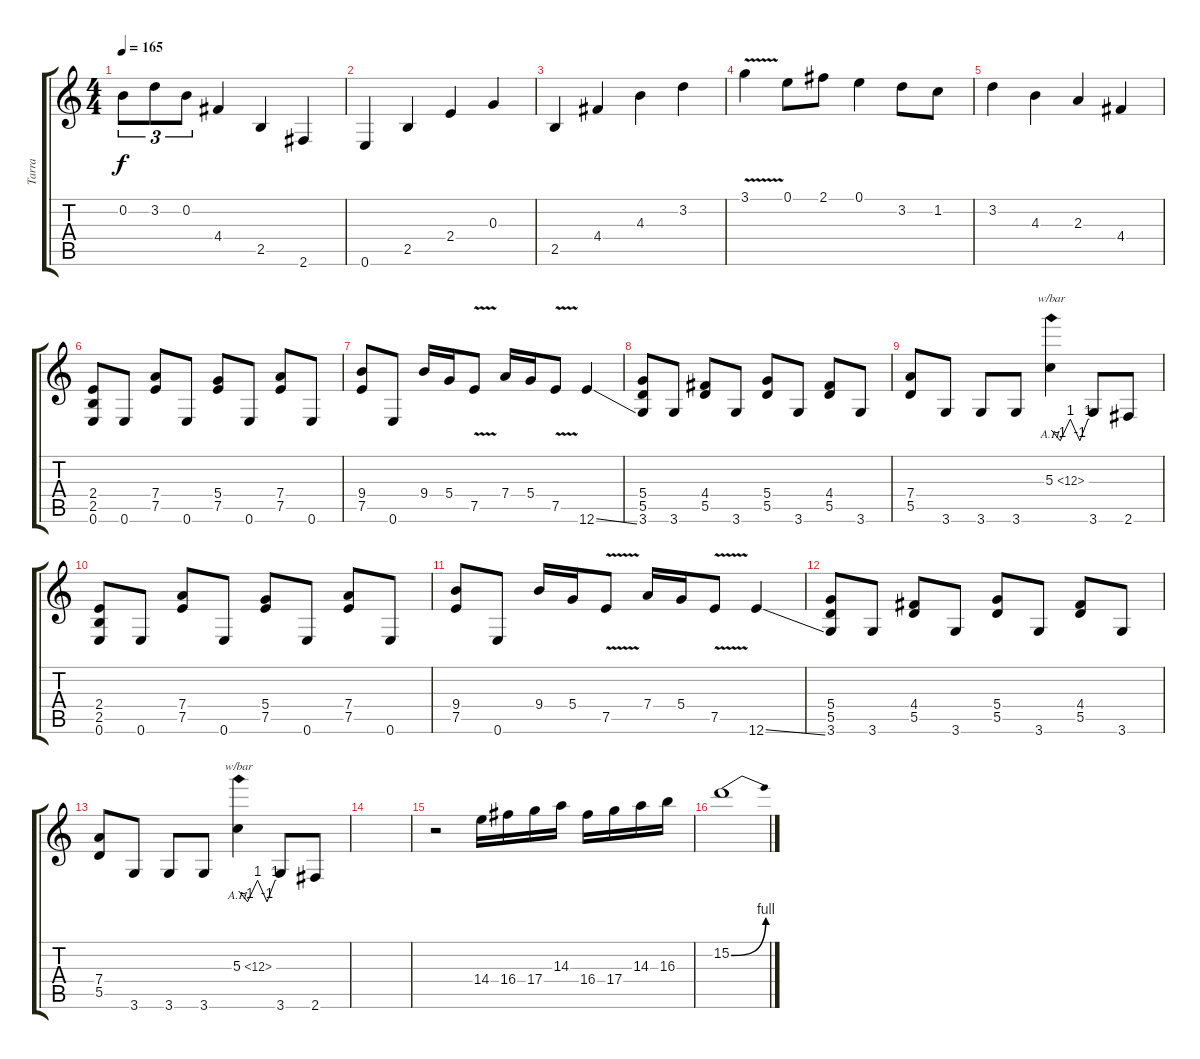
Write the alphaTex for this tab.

\track ("Tarra" "Tarra") {instrument distortionguitar}
\staff {score tabs}
\tuning (E4 B3 G3 D3 A2 E2) {hide}
\ts (4 4)
\tempo 165
\clef g2
\ks c
0.2.8{tu (3 2) dy f} 3.2.8{tu (3 2)} 0.2.8{tu (3 2)} 4.4.4 2.5.4 2.6.4 |
0.6.4 2.5.4 2.4.4 0.3.4 |
2.5.4 4.4.4 4.3.4 3.2.4 |
3.1{v}.4 0.1.8 2.1.8 0.1.4 3.2.8 1.2.8 |
3.2.4 4.3.4 2.3.4 4.4.4 |
(2.4 2.5 0.6).8 0.6.8 (7.4 7.5).8 0.6.8 (5.4 7.5).8 0.6.8 (7.4 7.5).8 0.6.8 |
(9.4 7.5).8 0.6.8 9.4.16 5.4.16 7.5{v}.8 7.4.16 5.4.16 7.5{v}.8 12.6{ss}.4 |
(5.4 5.5 3.6).8 3.6.8 (4.4 5.5).8 3.6.8 (5.4 5.5).8 3.6.8 (4.4 5.5).8 3.6.8 |
(7.4 5.5).8 3.6.8 3.6.8 3.6.8 5.3{ah 7}.4{tbe (custom default 0 0 14 -4 30 4 45 -4 58 4 60 4)} 3.6.8 2.6.8 |
(2.4 2.5 0.6).8 0.6.8 (7.4 7.5).8 0.6.8 (5.4 7.5).8 0.6.8 (7.4 7.5).8 0.6.8 |
(9.4 7.5).8 0.6.8 9.4.16 5.4.16 7.5{v}.8 7.4.16 5.4.16 7.5{v}.8 12.6{ss}.4 |
(5.4 5.5 3.6).8 3.6.8 (4.4 5.5).8 3.6.8 (5.4 5.5).8 3.6.8 (4.4 5.5).8 3.6.8 |
(7.4 5.5).8 3.6.8 3.6.8 3.6.8 5.3{ah 7}.4{tbe (custom default 0 0 14 -4 30 4 45 -4 58 4 60 4)} 3.6.8 2.6.8 |
|
r.2 14.4.16 16.4.16 17.4.16 14.3.16 16.4.16 17.4.16 14.3.16 16.3.16 |
15.2{be (bend 0 0 60 4)}.1
